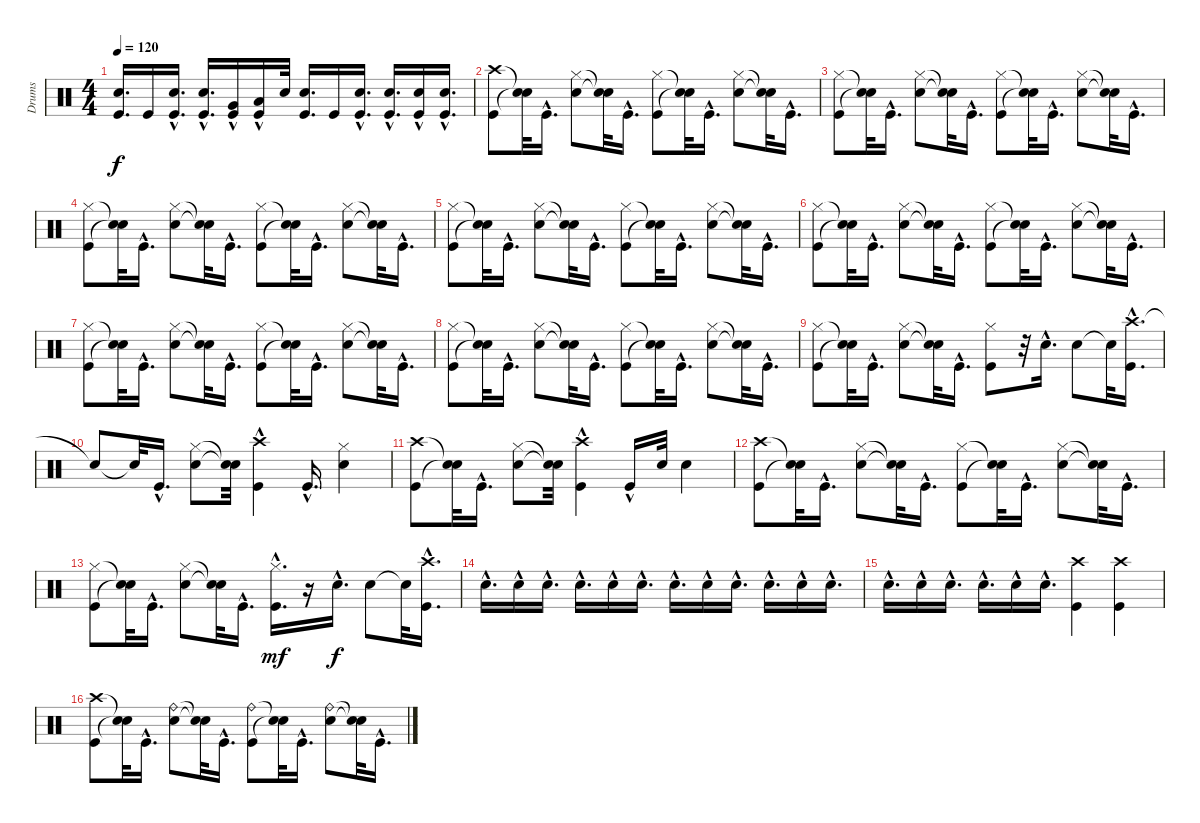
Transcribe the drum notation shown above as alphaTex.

\track ("Drums" "Drums") {instrument percussion}
\staff {score}
\articulation defaults
\ts (4 4)
\tempo 120
\clef neutral
\ks c
("Snare (hit) 2" "Kick (hit)").16{d dy f} "Kick (hit)".16 ("Snare (hit) 2"{hac} "Kick (hit)").16{d} ("Snare (hit) 2"{hac} "Kick (hit)").16{d} ("Kick (hit)" "Very Low Tom (hit)"{hac}).16 ("Low Floor Tom (hit)"{hac} "Kick (hit)").16 "Snare (hit) 2".32 ("Kick (hit)" "Snare (hit) 2").16{d} "Kick (hit)".16 ("Snare (hit) 2"{hac} "Kick (hit)").16{d} ("Kick (hit)" "Snare (hit) 2"{hac}).16{d} ("Kick (hit)" "Snare (hit) 2"{hac}).16 ("Kick (hit)" "Snare (hit) 2"{hac}).16{d} |
("Crash high (hit)" "Kick (hit)").8 ("Snare (hit)"{t} "Snare (hit)"{t}).32 "Kick (hit)"{hac}.16{d} ("Hi-Hat (closed)" "Snare (hit) 2").8 ("Snare (hit)"{t} "Snare (hit)"{t}).32 "Kick (hit)"{hac}.16{d} ("Hi-Hat (closed)" "Kick (hit)").8 ("Snare (hit)"{t} "Snare (hit)"{t}).32 "Kick (hit)"{hac}.16{d} ("Snare (hit) 2" "Hi-Hat (closed)").8 ("Snare (hit)"{t} "Snare (hit)"{t}).32 "Kick (hit)"{hac}.16{d} |
("Hi-Hat (closed)" "Kick (hit)").8 ("Snare (hit)"{t} "Snare (hit)"{t}).32 "Kick (hit)"{hac}.16{d} ("Hi-Hat (closed)" "Snare (hit) 2").8 ("Snare (hit)"{t} "Snare (hit)"{t}).32 "Kick (hit)"{hac}.16{d} ("Hi-Hat (closed)" "Kick (hit)").8 ("Snare (hit)"{t} "Snare (hit)"{t}).32 "Kick (hit)"{hac}.16{d} ("Hi-Hat (closed)" "Snare (hit) 2").8 ("Snare (hit)"{t} "Snare (hit)"{t}).32 "Kick (hit)"{hac}.16{d} |
("Hi-Hat (closed)" "Kick (hit)").8 ("Snare (hit)"{t} "Snare (hit)"{t}).32 "Kick (hit)"{hac}.16{d} ("Snare (hit) 2" "Hi-Hat (closed)").8 ("Snare (hit)"{t} "Snare (hit)"{t}).32 "Kick (hit)"{hac}.16{d} ("Hi-Hat (closed)" "Kick (hit)").8 ("Snare (hit)"{t} "Snare (hit)"{t}).32 "Kick (hit)"{hac}.16{d} ("Hi-Hat (closed)" "Snare (hit) 2").8 ("Snare (hit)"{t} "Snare (hit)"{t}).32 "Kick (hit)"{hac}.16{d} |
("Hi-Hat (closed)" "Kick (hit)").8 ("Snare (hit)"{t} "Snare (hit)"{t}).32 "Kick (hit)"{hac}.16{d} ("Snare (hit) 2" "Hi-Hat (closed)").8 ("Snare (hit)"{t} "Snare (hit)"{t}).32 "Kick (hit)"{hac}.16{d} ("Kick (hit)" "Hi-Hat (closed)").8 ("Snare (hit)"{t} "Snare (hit)"{t}).32 "Kick (hit)"{hac}.16{d} ("Hi-Hat (closed)" "Snare (hit) 2").8 ("Snare (hit)"{t} "Snare (hit)"{t}).32 "Kick (hit)"{hac}.16{d} |
("Hi-Hat (closed)" "Kick (hit)").8 ("Snare (hit)"{t} "Snare (hit)"{t}).32 "Kick (hit)"{hac}.16{d} ("Snare (hit) 2" "Hi-Hat (closed)").8 ("Snare (hit)"{t} "Snare (hit)"{t}).32 "Kick (hit)"{hac}.16{d} ("Hi-Hat (closed)" "Kick (hit)").8 ("Snare (hit)"{t} "Snare (hit)"{t}).32 "Kick (hit)"{hac}.16{d} ("Hi-Hat (closed)" "Snare (hit) 2").8 ("Snare (hit)"{t} "Snare (hit)"{t}).32 "Kick (hit)"{hac}.16{d} |
("Hi-Hat (closed)" "Kick (hit)").8 ("Snare (hit)"{t} "Snare (hit)"{t}).32 "Kick (hit)"{hac}.16{d} ("Hi-Hat (closed)" "Snare (hit) 2").8 ("Snare (hit)"{t} "Snare (hit)"{t}).32 "Kick (hit)"{hac}.16{d} ("Kick (hit)" "Hi-Hat (closed)").8 ("Snare (hit)"{t} "Snare (hit)"{t}).32 "Kick (hit)"{hac}.16{d} ("Snare (hit) 2" "Hi-Hat (closed)").8 ("Snare (hit)"{t} "Snare (hit)"{t}).32 "Kick (hit)"{hac}.16{d} |
("Hi-Hat (closed)" "Kick (hit)").8 ("Snare (hit)"{t} "Snare (hit)"{t}).32 "Kick (hit)"{hac}.16{d} ("Hi-Hat (closed)" "Snare (hit) 2").8 ("Snare (hit)"{t} "Snare (hit)"{t}).32 "Kick (hit)"{hac}.16{d} ("Hi-Hat (closed)" "Kick (hit)").8 ("Snare (hit)"{t} "Snare (hit)"{t}).32 "Kick (hit)"{hac}.16{d} ("Snare (hit) 2" "Hi-Hat (closed)").8 ("Snare (hit)"{t} "Snare (hit)"{t}).32 "Kick (hit)"{hac}.16{d} |
("Kick (hit)" "Hi-Hat (closed)").8 ("Snare (hit)"{t} "Snare (hit)"{t}).32 "Kick (hit)"{hac}.16{d} ("Snare (hit) 2" "Hi-Hat (closed)").8 ("Snare (hit)"{t} "Snare (hit)"{t}).32 "Kick (hit)"{hac}.16{d} ("Hi-Hat (closed)" "Kick (hit)").8 r.32 "Snare (hit) 2"{hac}.16{d} "Snare (hit) 2".8 "Snare (hit)"{t}.32 ("Crash high (hit)"{hac} "Kick (hit)"{hac}).16{d} |
"Snare (hit)"{t}.8 "Snare (hit)"{t}.32 "Kick (hit)"{hac}.16{d} ("Snare (hit) 2" "Hi-Hat (closed)").8 ("Snare (hit)"{t} "Snare (hit)"{t}).32 ("Kick (hit)"{hac} "Crash high (hit)").4 "Kick (hit)"{hac}.16{d} ("Hi-Hat (closed)" "Snare (hit) 2").4 |
("Kick (hit)" "Crash high (hit)").8 ("Snare (hit)"{t} "Snare (hit)"{t}).32 "Kick (hit)"{hac}.16{d} ("Snare (hit) 2" "Hi-Hat (closed)").8 ("Snare (hit)"{t} "Snare (hit)"{t}).32 ("Crash high (hit)" "Kick (hit)"{hac}).4 "Kick (hit)"{hac}.16 "Snare (hit) 2".32 "Snare (hit) 2".4 |
("Crash high (hit)" "Kick (hit)").8 ("Snare (hit)"{t} "Snare (hit)"{t}).32 "Kick (hit)"{hac}.16{d} ("Hi-Hat (closed)" "Snare (hit) 2").8 ("Snare (hit)"{t} "Snare (hit)"{t}).32 "Kick (hit)"{hac}.16{d} ("Kick (hit)" "Hi-Hat (closed)").8 ("Snare (hit)"{t} "Snare (hit)"{t}).32 "Kick (hit)"{hac}.16{d} ("Hi-Hat (closed)" "Snare (hit) 2").8 ("Snare (hit)"{t} "Snare (hit)"{t}).32 "Kick (hit)"{hac}.16{d} |
("Kick (hit)" "Hi-Hat (closed)").8 ("Snare (hit)"{t} "Snare (hit)"{t}).32 "Kick (hit)"{hac}.16{d} ("Snare (hit) 2" "Hi-Hat (closed)").8 ("Snare (hit)"{t} "Snare (hit)"{t}).32 "Kick (hit)"{hac}.16{d} ("Kick (hit)"{hac} "Hi-Hat (closed)"{hac}).16{d dy mf} r.16 "Snare (hit) 2"{hac}.16{d dy f} "Snare (hit) 2".8 "Snare (hit)"{t}.32 ("Kick (hit)"{hac} "Crash high (hit)"{hac}).16{d} |
"Snare (hit) 2"{hac}.16{d} "Snare (hit) 2"{hac}.16 "Snare (hit) 2"{hac}.16{d} "Snare (hit) 2"{hac}.16{d} "Snare (hit) 2"{hac}.16 "Snare (hit) 2"{hac}.16{d} "Snare (hit) 2"{hac}.16{d} "Snare (hit) 2"{hac}.16 "Snare (hit) 2"{hac}.16{d} "Snare (hit) 2"{hac}.16{d} "Snare (hit) 2"{hac}.16 "Snare (hit) 2"{hac}.16{d} |
"Snare (hit) 2"{hac}.16{d} "Snare (hit) 2"{hac}.16 "Snare (hit) 2"{hac}.16{d} "Snare (hit) 2"{hac}.16{d} "Snare (hit) 2"{hac}.16 "Snare (hit) 2"{hac}.16{d} ("Crash high (hit)" "Kick (hit)").4 ("Crash high (hit)" "Kick (hit)").4 |
("Kick (hit)" "Crash high (hit)").8 ("Snare (hit)"{t} "Snare (hit)"{t}).32 "Kick (hit)"{hac}.16{d} ("Snare (hit) 2" "Ride (bell)").8 ("Snare (hit)"{t} "Snare (hit)"{t}).32 "Kick (hit)"{hac}.16{d} ("Ride (bell)" "Kick (hit)").8 ("Snare (hit)"{t} "Snare (hit)"{t}).32 "Kick (hit)"{hac}.16{d} ("Snare (hit) 2" "Ride (bell)").8 ("Snare (hit)"{t} "Snare (hit)"{t}).32 "Kick (hit)"{hac}.16{d}
